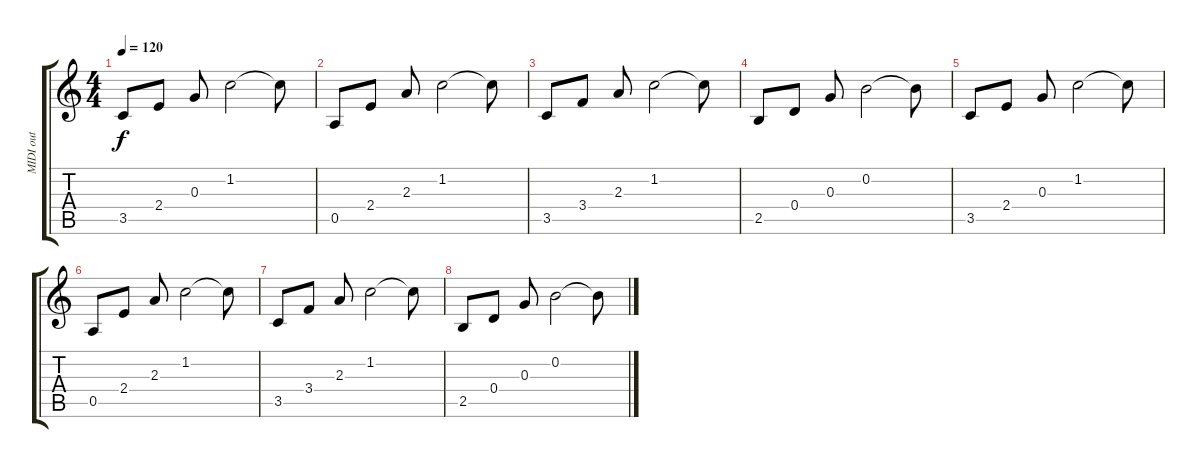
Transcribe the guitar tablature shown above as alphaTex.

\track ("MIDI out" "MIDI out") {instrument electricguitarjazz}
\staff {score tabs}
\tuning (E4 B3 G3 D3 A2 E2) {hide}
\ts (4 4)
\tempo 120
\clef g2
\ks c
3.5.8{dy f} 2.4.8 0.3.8 1.2.2 1.2{t}.8 |
0.5.8 2.4.8 2.3.8 1.2.2 1.2{t}.8 |
3.5.8 3.4.8 2.3.8 1.2.2 1.2{t}.8 |
2.5.8 0.4.8 0.3.8 0.2.2 0.2{t}.8 |
3.5.8 2.4.8 0.3.8 1.2.2 1.2{t}.8 |
0.5.8 2.4.8 2.3.8 1.2.2 1.2{t}.8 |
3.5.8 3.4.8 2.3.8 1.2.2 1.2{t}.8 |
2.5.8 0.4.8 0.3.8 0.2.2 0.2{t}.8
